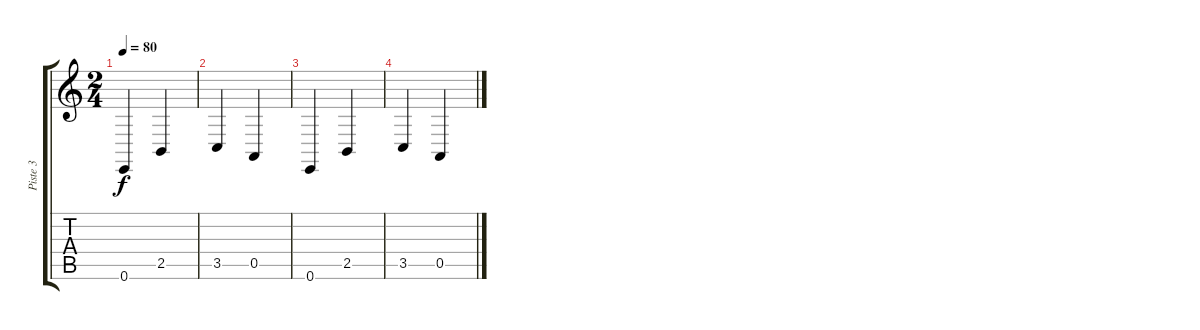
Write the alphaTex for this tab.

\track ("Piste 3" "Piste 3") {instrument cello}
\staff {score tabs}
\tuning (E4 B3 G3 D3 A2 E2) {hide}
\ts (2 4)
\tempo 80
\clef g2
\ks c
0.6.4{dy f} 2.5.4 |
3.5.4 0.5.4 |
0.6.4 2.5.4 |
3.5.4 0.5.4
